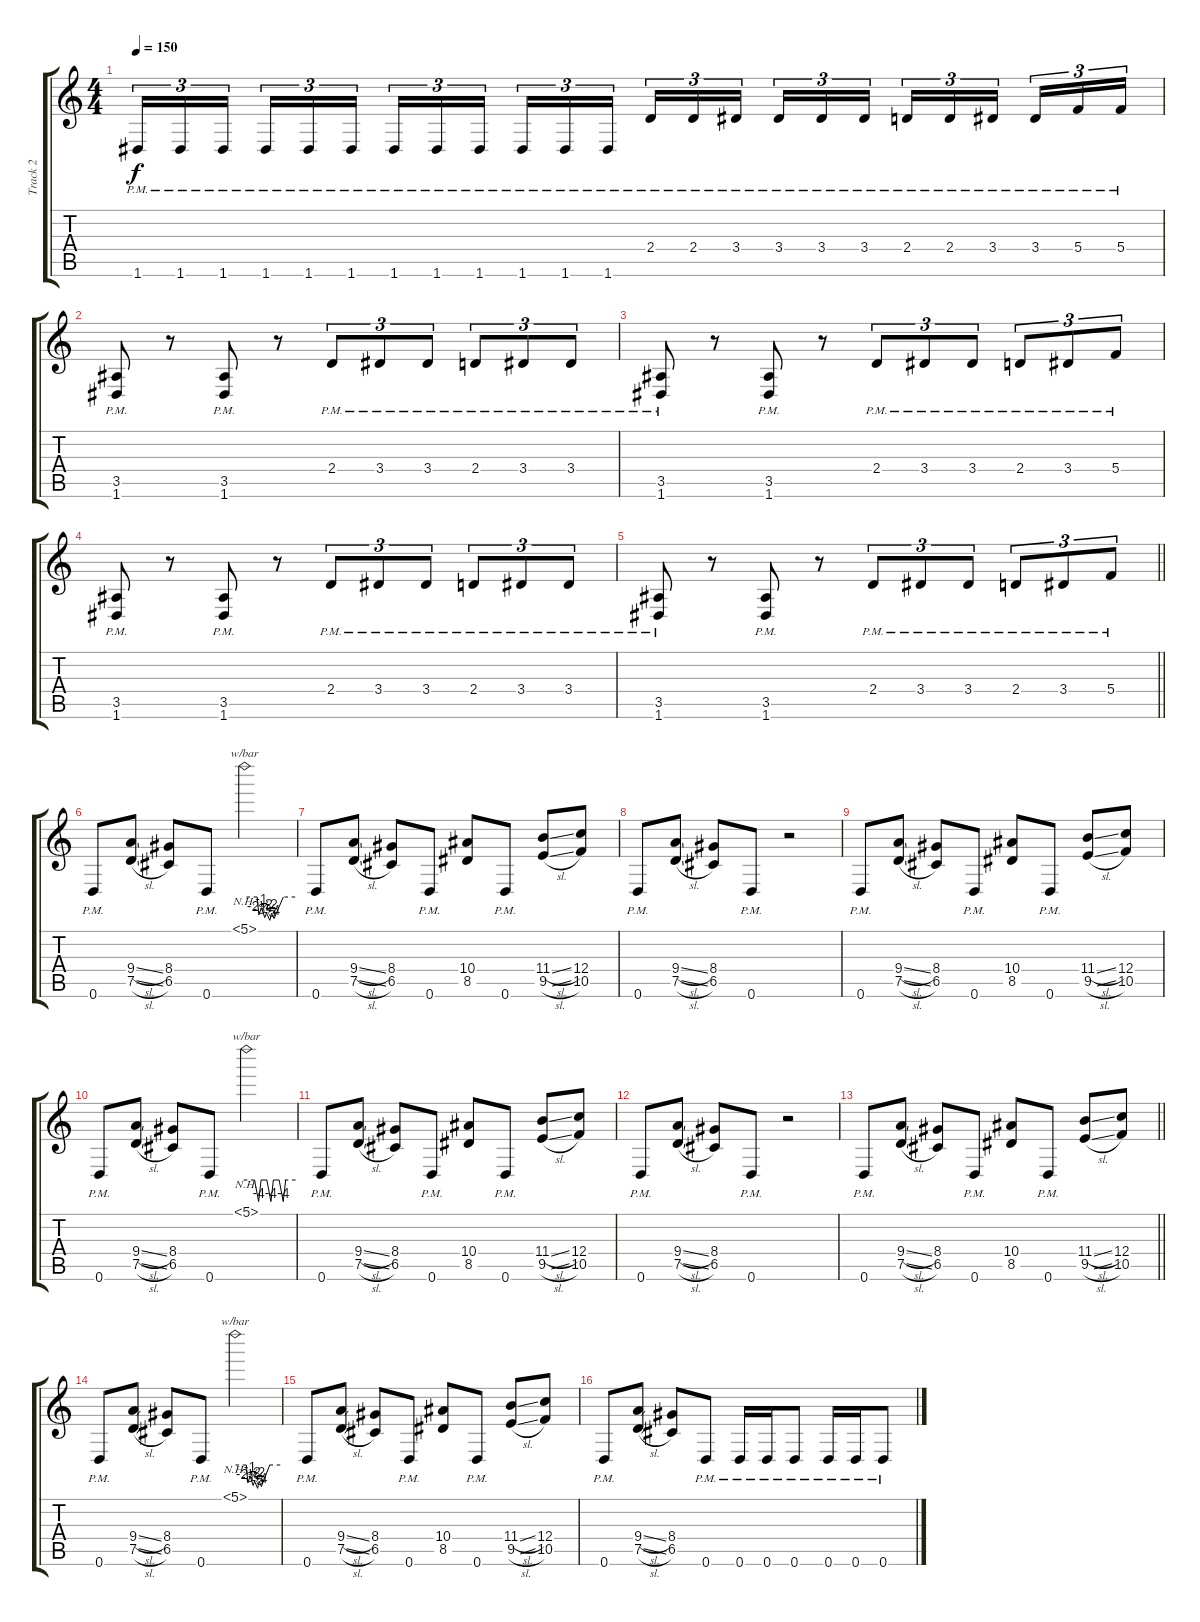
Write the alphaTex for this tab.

\track ("Track 2" "Track 2") {instrument distortionguitar}
\staff {score tabs}
\tuning (D4 A3 F3 C3 G2 D2) {hide}
\ts (4 4)
\tempo 150
\clef g2
\ks c
1.6{pm}.16{tu (3 2) dy f} 1.6{pm}.16{tu (3 2)} 1.6{pm}.16{tu (3 2) beam splitsecondary} 1.6{pm}.16{tu (3 2)} 1.6{pm}.16{tu (3 2)} 1.6{pm}.16{tu (3 2)} 1.6{pm}.16{tu (3 2)} 1.6{pm}.16{tu (3 2)} 1.6{pm}.16{tu (3 2) beam splitsecondary} 1.6{pm}.16{tu (3 2)} 1.6{pm}.16{tu (3 2)} 1.6{pm}.16{tu (3 2)} 2.4{pm}.16{tu (3 2)} 2.4{pm}.16{tu (3 2)} 3.4{pm}.16{tu (3 2) beam splitsecondary} 3.4{pm}.16{tu (3 2)} 3.4{pm}.16{tu (3 2)} 3.4{pm}.16{tu (3 2)} 2.4{pm}.16{tu (3 2)} 2.4{pm}.16{tu (3 2)} 3.4{pm}.16{tu (3 2) beam splitsecondary} 3.4{pm}.16{tu (3 2)} 5.4{pm}.16{tu (3 2)} 5.4{pm}.16{tu (3 2)} |
(3.5{pm} 1.6{pm}).8 r.8 (3.5{pm} 1.6{pm}).8 r.8 2.4{pm}.8{tu (3 2)} 3.4{pm}.8{tu (3 2)} 3.4{pm}.8{tu (3 2)} 2.4{pm}.8{tu (3 2)} 3.4{pm}.8{tu (3 2)} 3.4{pm}.8{tu (3 2)} |
(3.5{pm} 1.6{pm}).8 r.8 (3.5{pm} 1.6{pm}).8 r.8 2.4{pm}.8{tu (3 2)} 3.4{pm}.8{tu (3 2)} 3.4{pm}.8{tu (3 2)} 2.4{pm}.8{tu (3 2)} 3.4{pm}.8{tu (3 2)} 5.4{pm}.8{tu (3 2)} |
(3.5{pm} 1.6{pm}).8 r.8 (3.5{pm} 1.6{pm}).8 r.8 2.4{pm}.8{tu (3 2)} 3.4{pm}.8{tu (3 2)} 3.4{pm}.8{tu (3 2)} 2.4{pm}.8{tu (3 2)} 3.4{pm}.8{tu (3 2)} 3.4{pm}.8{tu (3 2)} |
\barLineRight lightlight
(3.5{pm} 1.6{pm}).8 r.8 (3.5{pm} 1.6{pm}).8 r.8 2.4{pm}.8{tu (3 2)} 3.4{pm}.8{tu (3 2)} 3.4{pm}.8{tu (3 2)} 2.4{pm}.8{tu (3 2)} 3.4{pm}.8{tu (3 2)} 5.4{pm}.8{tu (3 2)} |
\section ("" "")
0.6{pm}.8 (9.4{sl} 7.5{sl}).8 (8.4 6.5).8 0.6{pm}.8 5.1{nh}.2{tbe (custom default 0 0 15 0 17 -10 20 -4 24 -14 26 -8 30 -20 32 -8 35 -16 46 0 60 0)} |
0.6{pm}.8 (9.4{sl} 7.5{sl}).8 (8.4 6.5).8 0.6{pm}.8 (10.4 8.5).8 0.6{pm}.8 (11.4{sl} 9.5{sl}).8 (12.4 10.5).8 |
0.6{pm}.8 (9.4{sl} 7.5{sl}).8 (8.4 6.5).8 0.6{pm}.8 r.2 |
0.6{pm}.8 (9.4{sl} 7.5{sl}).8 (8.4 6.5).8 0.6{pm}.8 (10.4 8.5).8 0.6{pm}.8 (11.4{sl} 9.5{sl}).8 (12.4 10.5).8 |
0.6{pm}.8 (9.4{sl} 7.5{sl}).8 (8.4 6.5).8 0.6{pm}.8 5.1{nh}.2{tbe (custom default 0 0 10 0 15 -16 18 0 25 0 30 -16 33 0 40 0 45 -16 48 0 60 0)} |
0.6{pm}.8 (9.4{sl} 7.5{sl}).8 (8.4 6.5).8 0.6{pm}.8 (10.4 8.5).8 0.6{pm}.8 (11.4{sl} 9.5{sl}).8 (12.4 10.5).8 |
0.6{pm}.8 (9.4{sl} 7.5{sl}).8 (8.4 6.5).8 0.6{pm}.8 r.2 |
\barLineRight lightlight
0.6{pm}.8 (9.4{sl} 7.5{sl}).8 (8.4 6.5).8 0.6{pm}.8 (10.4 8.5).8 0.6{pm}.8 (11.4{sl} 9.5{sl}).8 (12.4 10.5).8 |
\section ("" "")
0.6{pm}.8 (9.4{sl} 7.5{sl}).8 (8.4 6.5).8 0.6{pm}.8 5.1{nh}.2{tbe (custom default 0 0 15 0 17 -10 20 -4 24 -14 26 -8 30 -20 32 -8 35 -16 46 0 60 0)} |
0.6{pm}.8 (9.4{sl} 7.5{sl}).8 (8.4 6.5).8 0.6{pm}.8 (10.4 8.5).8 0.6{pm}.8 (11.4{sl} 9.5{sl}).8 (12.4 10.5).8 |
0.6{pm}.8 (9.4{sl} 7.5{sl}).8 (8.4 6.5).8 0.6{pm}.8 0.6{pm}.16 0.6{pm}.16 0.6{pm}.8 0.6{pm}.16 0.6{pm}.16 0.6{pm}.8
